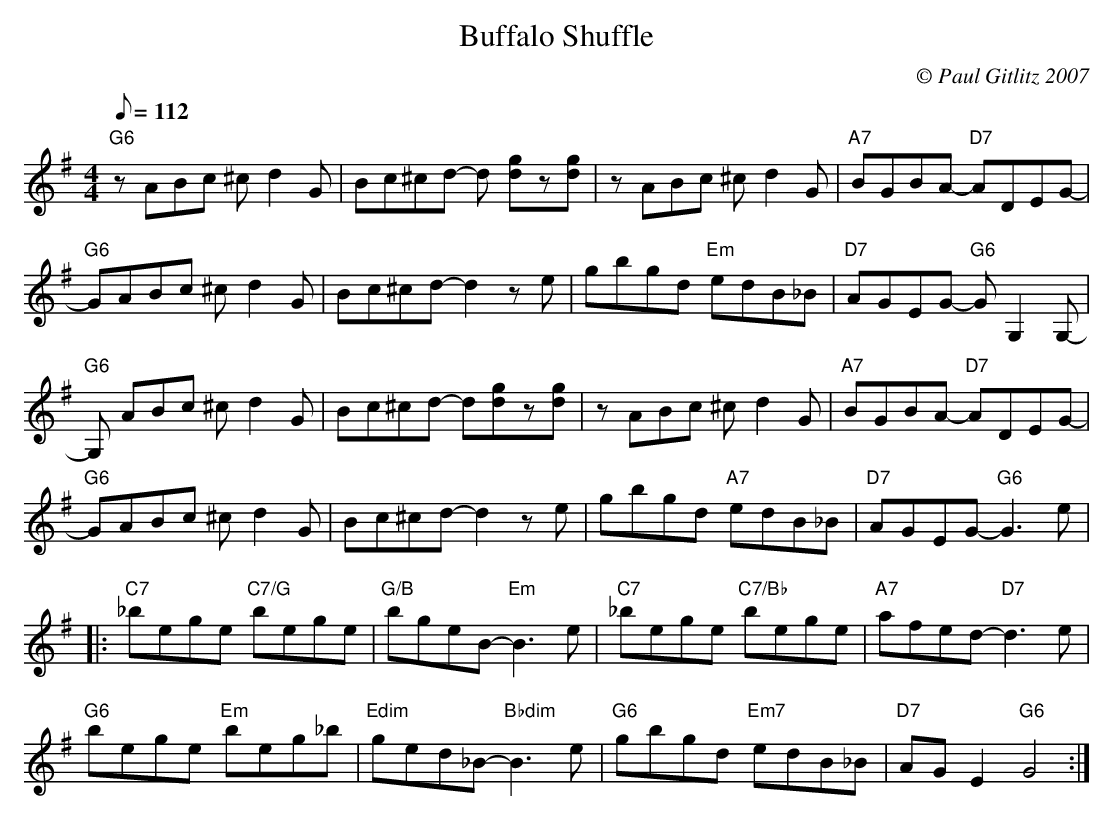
X:1
T:Buffalo Shuffle
M:4/4
Q:112
C:© Paul Gitlitz 2007
K:G
"G6"zABc ^cd2G|Bc^cd- d [dg]z[dg]|z ABc ^cd2G|"A7"BGBA- "D7"ADEG-|!
"G6"GABc ^cd2G|Bc^cd- d2ze|gbgd "Em"edB_B|"D7"AGEG- "G6"GG,2G,-|!
"G6"G, ABc ^cd2G|Bc^cd- d[dg]z[dg]|z ABc ^cd2G|"A7"BGBA- "D7"ADEG-|!
"G6"GABc ^cd2G|Bc^cd- d2ze|gbgd "A7"edB_B|"D7"AGEG-"G6"G3e|!
|:"C7"_bege "C7/G"bege|"G/B"bgeB- "Em"B3e|"C7"_bege "C7/Bb"bege|"A7"afed- "D7"d3e|!
"G6"bege "Em"beg_b|"Edim"ged_B- "Bbdim"B3e|"G6"gbgd "Em7"edB_B|"D7"AGE2"G6"G4:|]
